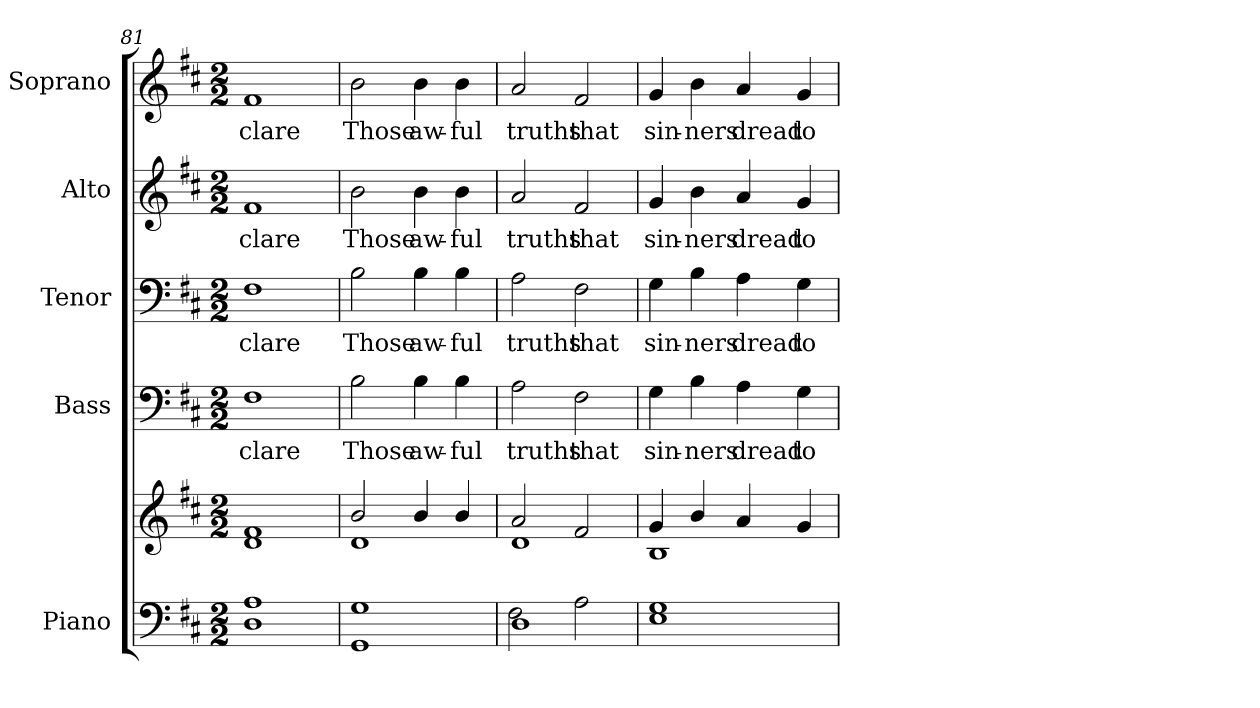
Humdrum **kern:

**kern	**kern	**kern	**text	**kern	**text	**kern	**text	**kern	**text
*part5	*part5	*part4	*part4	*part3	*part3	*part2	*part2	*part1	*part1
*staff6	*staff5	*staff4	*staff4	*staff3	*staff3	*staff2	*staff2	*staff1	*staff1
*I"Piano	*	*I"Bass	*	*I"Tenor	*	*I"Alto	*	*I"Soprano	*
*I'Pno.	*	*I'B.	*	*I'T.	*	*I'A.	*	*I'S.	*
!!LO:PB:g=z
*clefF4	*clefG2	*clefF4	*	*clefF4	*	*clefG2	*	*clefG2	*
*k[f#c#]	*k[f#c#]	*k[f#c#]	*	*k[f#c#]	*	*k[f#c#]	*	*k[f#c#]	*
*D:	*D:	*D:	*	*D:	*	*D:	*	*D:	*
*M2/2	*M2/2	*M2/2	*	*M2/2	*	*M2/2	*	*M2/2	*
=81	=81	=81	=81	=81	=81	=81	=81	=81	=81
!	!	!	!LO:LY:b:color=#000000	!	!	!	!	!	!
!	!	!	!	!	!LO:LY:b:color=#000000	!	!	!	!
!	!	!	!	!	!	!	!LO:LY:b:color=#000000	!	!
!	!	!	!	!	!	!	!	!	!LO:LY:b:color=#000000
1Di 1Ai	1di 1f#i	1F#i	-clare	1F#i	-clare	1f#i	-clare	1f#i	-clare
=82	=82	=82	=82	=82	=82	=82	=82	=82	=82
*	*^	*	*	*	*	*	*	*	*
!	!	!	!	!LO:LY:b:color=#000000	!	!	!	!	!	!
!	!	!	!	!	!	!LO:LY:b:color=#000000	!	!	!	!
!	!	!	!	!	!	!	!	!LO:LY:b:color=#000000	!	!
!	!	!	!	!	!	!	!	!	!	!LO:LY:b:color=#000000
1GGi 1Gi	2bi/	1di	2Bi\	Those	2Bi\	Those	2bi\	Those	2bi\	Those
!	!	!	!	!LO:LY:b:color=#000000	!	!	!	!	!	!
!	!	!	!	!	!	!LO:LY:b:color=#000000	!	!	!	!
!	!	!	!	!	!	!	!	!LO:LY:b:color=#000000	!	!
!	!	!	!	!	!	!	!	!	!	!LO:LY:b:color=#000000
.	4bi/	.	4Bi\	aw-	4Bi\	aw-	4bi\	aw-	4bi\	aw-
!	!	!	!	!LO:LY:b:color=#000000	!	!	!	!	!	!
!	!	!	!	!	!	!LO:LY:b:color=#000000	!	!	!	!
!	!	!	!	!	!	!	!	!LO:LY:b:color=#000000	!	!
!	!	!	!	!	!	!	!	!	!	!LO:LY:b:color=#000000
.	4bi/	.	4Bi\	-ful	4Bi\	-ful	4bi\	-ful	4bi\	-ful
=83	=83	=83	=83	=83	=83	=83	=83	=83	=83	=83
*^	*	*	*	*	*	*	*	*	*	*
!	!	!	!	!	!LO:LY:b:color=#000000	!	!	!	!	!	!
!	!	!	!	!	!	!	!LO:LY:b:color=#000000	!	!	!	!
!	!	!	!	!	!	!	!	!	!LO:LY:b:color=#000000	!	!
!	!	!	!	!	!	!	!	!	!	!	!LO:LY:b:color=#000000
1Di	2F#i\	2ai/	1di	2Ai\	truths	2Ai\	truths	2ai/	truths	2ai/	truths
!	!	!	!	!	!LO:LY:b:color=#000000	!	!	!	!	!	!
!	!	!	!	!	!	!	!LO:LY:b:color=#000000	!	!	!	!
!	!	!	!	!	!	!	!	!	!LO:LY:b:color=#000000	!	!
!	!	!	!	!	!	!	!	!	!	!	!LO:LY:b:color=#000000
.	2Ai\	2f#i/	.	2F#i\	that	2F#i\	that	2f#i/	that	2f#i/	that
*v	*v	*	*	*	*	*	*	*	*	*	*
=84	=84	=84	=84	=84	=84	=84	=84	=84	=84	=84
*^	*	*	*	*	*	*	*	*	*	*
!	!	!	!	!	!LO:LY:b:color=#000000	!	!	!	!	!	!
*v	*v	*	*	*	*	*	*	*	*	*	*
*^	*	*	*	*	*	*	*	*	*	*
!	!	!	!	!	!	!	!LO:LY:b:color=#000000	!	!	!	!
*v	*v	*	*	*	*	*	*	*	*	*	*
*^	*	*	*	*	*	*	*	*	*	*
!	!	!	!	!	!	!	!	!	!LO:LY:b:color=#000000	!	!
*v	*v	*	*	*	*	*	*	*	*	*	*
*^	*	*	*	*	*	*	*	*	*	*
!	!	!	!	!	!	!	!	!	!	!	!LO:LY:b:color=#000000
*v	*v	*	*	*	*	*	*	*	*	*	*
1Ei 1Gi	4gi/	1Bi	4Gi\	sin-	4Gi\	sin-	4gi/	sin-	4gi/	sin-
!	!	!	!	!LO:LY:b:color=#000000	!	!	!	!	!	!
!	!	!	!	!	!	!LO:LY:b:color=#000000	!	!	!	!
!	!	!	!	!	!	!	!	!LO:LY:b:color=#000000	!	!
!	!	!	!	!	!	!	!	!	!	!LO:LY:b:color=#000000
.	4bi/	.	4Bi\	-ners	4Bi\	-ners	4bi\	-ners	4bi\	-ners
!	!	!	!	!LO:LY:b:color=#000000	!	!	!	!	!	!
!	!	!	!	!	!	!LO:LY:b:color=#000000	!	!	!	!
!	!	!	!	!	!	!	!	!LO:LY:b:color=#000000	!	!
!	!	!	!	!	!	!	!	!	!	!LO:LY:b:color=#000000
.	4ai/	.	4Ai\	dread	4Ai\	dread	4ai/	dread	4ai/	dread
!	!	!	!	!LO:LY:b:color=#000000	!	!	!	!	!	!
!	!	!	!	!	!	!LO:LY:b:color=#000000	!	!	!	!
!	!	!	!	!	!	!	!	!LO:LY:b:color=#000000	!	!
!	!	!	!	!	!	!	!	!	!	!LO:LY:b:color=#000000
.	4gi/	.	4Gi\	to	4Gi\	to	4gi/	to	4gi/	to
*	*v	*v	*	*	*	*	*	*	*	*
=	=	=	=	=	=	=	=	=	=
*-	*-	*-	*-	*-	*-	*-	*-	*-	*-
